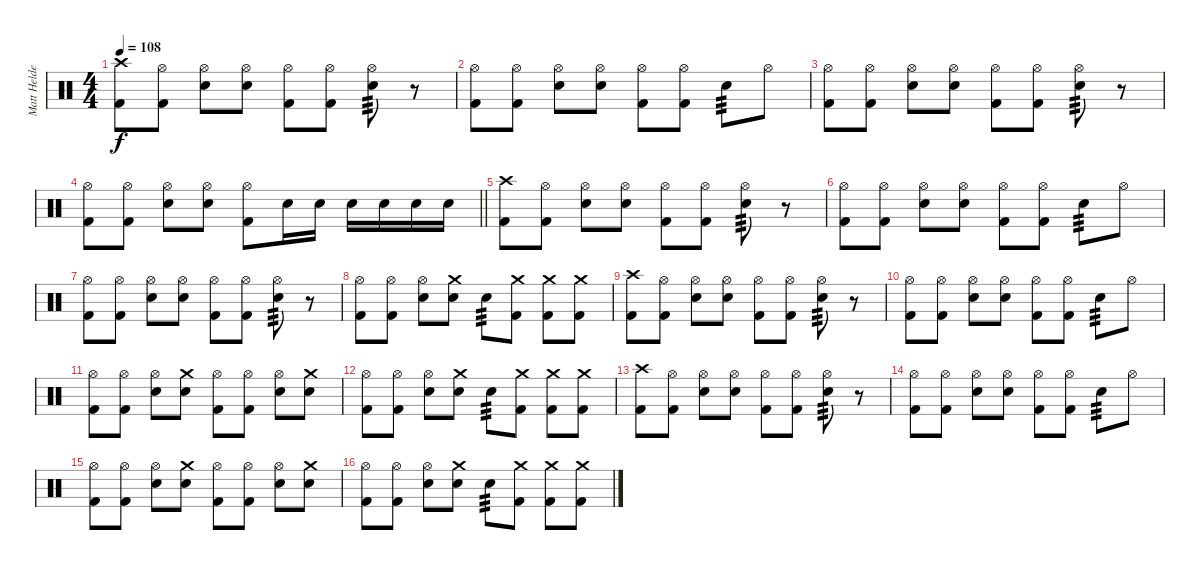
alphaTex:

\track ("Matt Helder" "Matt Helde") {instrument percussion}
\staff {score}
\articulation defaults
\ts (4 4)
\tempo 108
\clef neutral
\ks c
("Crash high (hit)" "Kick (hit) 2").8{dy f} ("Hi-Hat (open)" "Kick (hit) 2").8 ("Hi-Hat (open)" "Electric Snare (hit)").8 ("Hi-Hat (open)" "Electric Snare (hit)").8 ("Hi-Hat (open)" "Kick (hit) 2").8 ("Hi-Hat (open)" "Kick (hit) 2").8 ("Hi-Hat (open)" "Electric Snare (hit)").8{tp 3} r.8 |
("Hi-Hat (open)" "Kick (hit) 2").8 ("Hi-Hat (open)" "Kick (hit) 2").8 ("Hi-Hat (open)" "Electric Snare (hit)").8 ("Hi-Hat (open)" "Electric Snare (hit)").8 ("Hi-Hat (open)" "Kick (hit) 2").8 ("Hi-Hat (open)" "Kick (hit) 2").8 "Electric Snare (hit)".8{tp 3} "Hi-Hat (open)".8 |
("Hi-Hat (open)" "Kick (hit) 2").8 ("Hi-Hat (open)" "Kick (hit) 2").8 ("Hi-Hat (open)" "Electric Snare (hit)").8 ("Hi-Hat (open)" "Electric Snare (hit)").8 ("Hi-Hat (open)" "Kick (hit) 2").8 ("Hi-Hat (open)" "Kick (hit) 2").8 ("Hi-Hat (open)" "Electric Snare (hit)").8{tp 3} r.8 |
\barLineRight lightlight
("Hi-Hat (open)" "Kick (hit) 2").8 ("Hi-Hat (open)" "Kick (hit) 2").8 ("Hi-Hat (open)" "Electric Snare (hit)").8 ("Hi-Hat (open)" "Electric Snare (hit)").8 ("Hi-Hat (open)" "Kick (hit) 2").8 "Electric Snare (hit)".16 "Electric Snare (hit)".16 "Electric Snare (hit)".16 "Electric Snare (hit)".16 "Electric Snare (hit)".16 "Electric Snare (hit)".16 |
("Crash high (hit)" "Kick (hit) 2").8 ("Hi-Hat (open)" "Kick (hit) 2").8 ("Hi-Hat (open)" "Electric Snare (hit)").8 ("Hi-Hat (open)" "Electric Snare (hit)").8 ("Hi-Hat (open)" "Kick (hit) 2").8 ("Hi-Hat (open)" "Kick (hit) 2").8 ("Hi-Hat (open)" "Electric Snare (hit)").8{tp 3} r.8 |
("Hi-Hat (open)" "Kick (hit) 2").8 ("Hi-Hat (open)" "Kick (hit) 2").8 ("Hi-Hat (open)" "Electric Snare (hit)").8 ("Hi-Hat (open)" "Electric Snare (hit)").8 ("Hi-Hat (open)" "Kick (hit) 2").8 ("Hi-Hat (open)" "Kick (hit) 2").8 "Electric Snare (hit)".8{tp 3} "Hi-Hat (open)".8 |
("Hi-Hat (open)" "Kick (hit) 2").8 ("Hi-Hat (open)" "Kick (hit) 2").8 ("Hi-Hat (open)" "Electric Snare (hit)").8 ("Hi-Hat (open)" "Electric Snare (hit)").8 ("Hi-Hat (open)" "Kick (hit) 2").8 ("Hi-Hat (open)" "Kick (hit) 2").8 ("Hi-Hat (open)" "Electric Snare (hit)").8{tp 3} r.8 |
("Hi-Hat (open)" "Kick (hit) 2").8 ("Hi-Hat (open)" "Kick (hit) 2").8 ("Hi-Hat (open)" "Electric Snare (hit)").8 ("Crash medium (hit)" "Electric Snare (hit)").8 "Electric Snare (hit)".8{tp 3} ("Crash medium (hit)" "Kick (hit) 2").8 ("Crash medium (hit)" "Kick (hit) 2").8 ("Crash medium (hit)" "Kick (hit) 2").8 |
("Crash high (hit)" "Kick (hit) 2").8 ("Hi-Hat (open)" "Kick (hit) 2").8 ("Hi-Hat (open)" "Electric Snare (hit)").8 ("Hi-Hat (open)" "Electric Snare (hit)").8 ("Hi-Hat (open)" "Kick (hit) 2").8 ("Hi-Hat (open)" "Kick (hit) 2").8 ("Hi-Hat (open)" "Electric Snare (hit)").8{tp 3} r.8 |
("Hi-Hat (open)" "Kick (hit) 2").8 ("Hi-Hat (open)" "Kick (hit) 2").8 ("Hi-Hat (open)" "Electric Snare (hit)").8 ("Hi-Hat (open)" "Electric Snare (hit)").8 ("Hi-Hat (open)" "Kick (hit) 2").8 ("Hi-Hat (open)" "Kick (hit) 2").8 "Electric Snare (hit)".8{tp 3} "Hi-Hat (open)".8 |
("Hi-Hat (open)" "Kick (hit) 2").8 ("Hi-Hat (open)" "Kick (hit) 2").8 ("Hi-Hat (open)" "Electric Snare (hit)").8 ("Crash medium (hit)" "Electric Snare (hit)").8 ("Hi-Hat (open)" "Kick (hit) 2").8 ("Hi-Hat (open)" "Kick (hit) 2").8 ("Hi-Hat (open)" "Electric Snare (hit)").8 ("Crash medium (hit)" "Electric Snare (hit)").8 |
("Hi-Hat (open)" "Kick (hit) 2").8 ("Hi-Hat (open)" "Kick (hit) 2").8 ("Hi-Hat (open)" "Electric Snare (hit)").8 ("Crash medium (hit)" "Electric Snare (hit)").8 "Electric Snare (hit)".8{tp 3} ("Crash medium (hit)" "Kick (hit) 2").8 ("Crash medium (hit)" "Kick (hit) 2").8 ("Crash medium (hit)" "Kick (hit) 2").8 |
("Crash high (hit)" "Kick (hit) 2").8 ("Hi-Hat (open)" "Kick (hit) 2").8 ("Hi-Hat (open)" "Electric Snare (hit)").8 ("Hi-Hat (open)" "Electric Snare (hit)").8 ("Hi-Hat (open)" "Kick (hit) 2").8 ("Hi-Hat (open)" "Kick (hit) 2").8 ("Hi-Hat (open)" "Electric Snare (hit)").8{tp 3} r.8 |
("Hi-Hat (open)" "Kick (hit) 2").8 ("Hi-Hat (open)" "Kick (hit) 2").8 ("Hi-Hat (open)" "Electric Snare (hit)").8 ("Hi-Hat (open)" "Electric Snare (hit)").8 ("Hi-Hat (open)" "Kick (hit) 2").8 ("Hi-Hat (open)" "Kick (hit) 2").8 "Electric Snare (hit)".8{tp 3} "Hi-Hat (open)".8 |
("Hi-Hat (open)" "Kick (hit) 2").8 ("Hi-Hat (open)" "Kick (hit) 2").8 ("Hi-Hat (open)" "Electric Snare (hit)").8 ("Crash medium (hit)" "Electric Snare (hit)").8 ("Hi-Hat (open)" "Kick (hit) 2").8 ("Hi-Hat (open)" "Kick (hit) 2").8 ("Hi-Hat (open)" "Electric Snare (hit)").8 ("Crash medium (hit)" "Electric Snare (hit)").8 |
("Hi-Hat (open)" "Kick (hit) 2").8 ("Hi-Hat (open)" "Kick (hit) 2").8 ("Hi-Hat (open)" "Electric Snare (hit)").8 ("Crash medium (hit)" "Electric Snare (hit)").8 "Electric Snare (hit)".8{tp 3} ("Crash medium (hit)" "Kick (hit) 2").8 ("Crash medium (hit)" "Kick (hit) 2").8 ("Crash medium (hit)" "Kick (hit) 2").8
